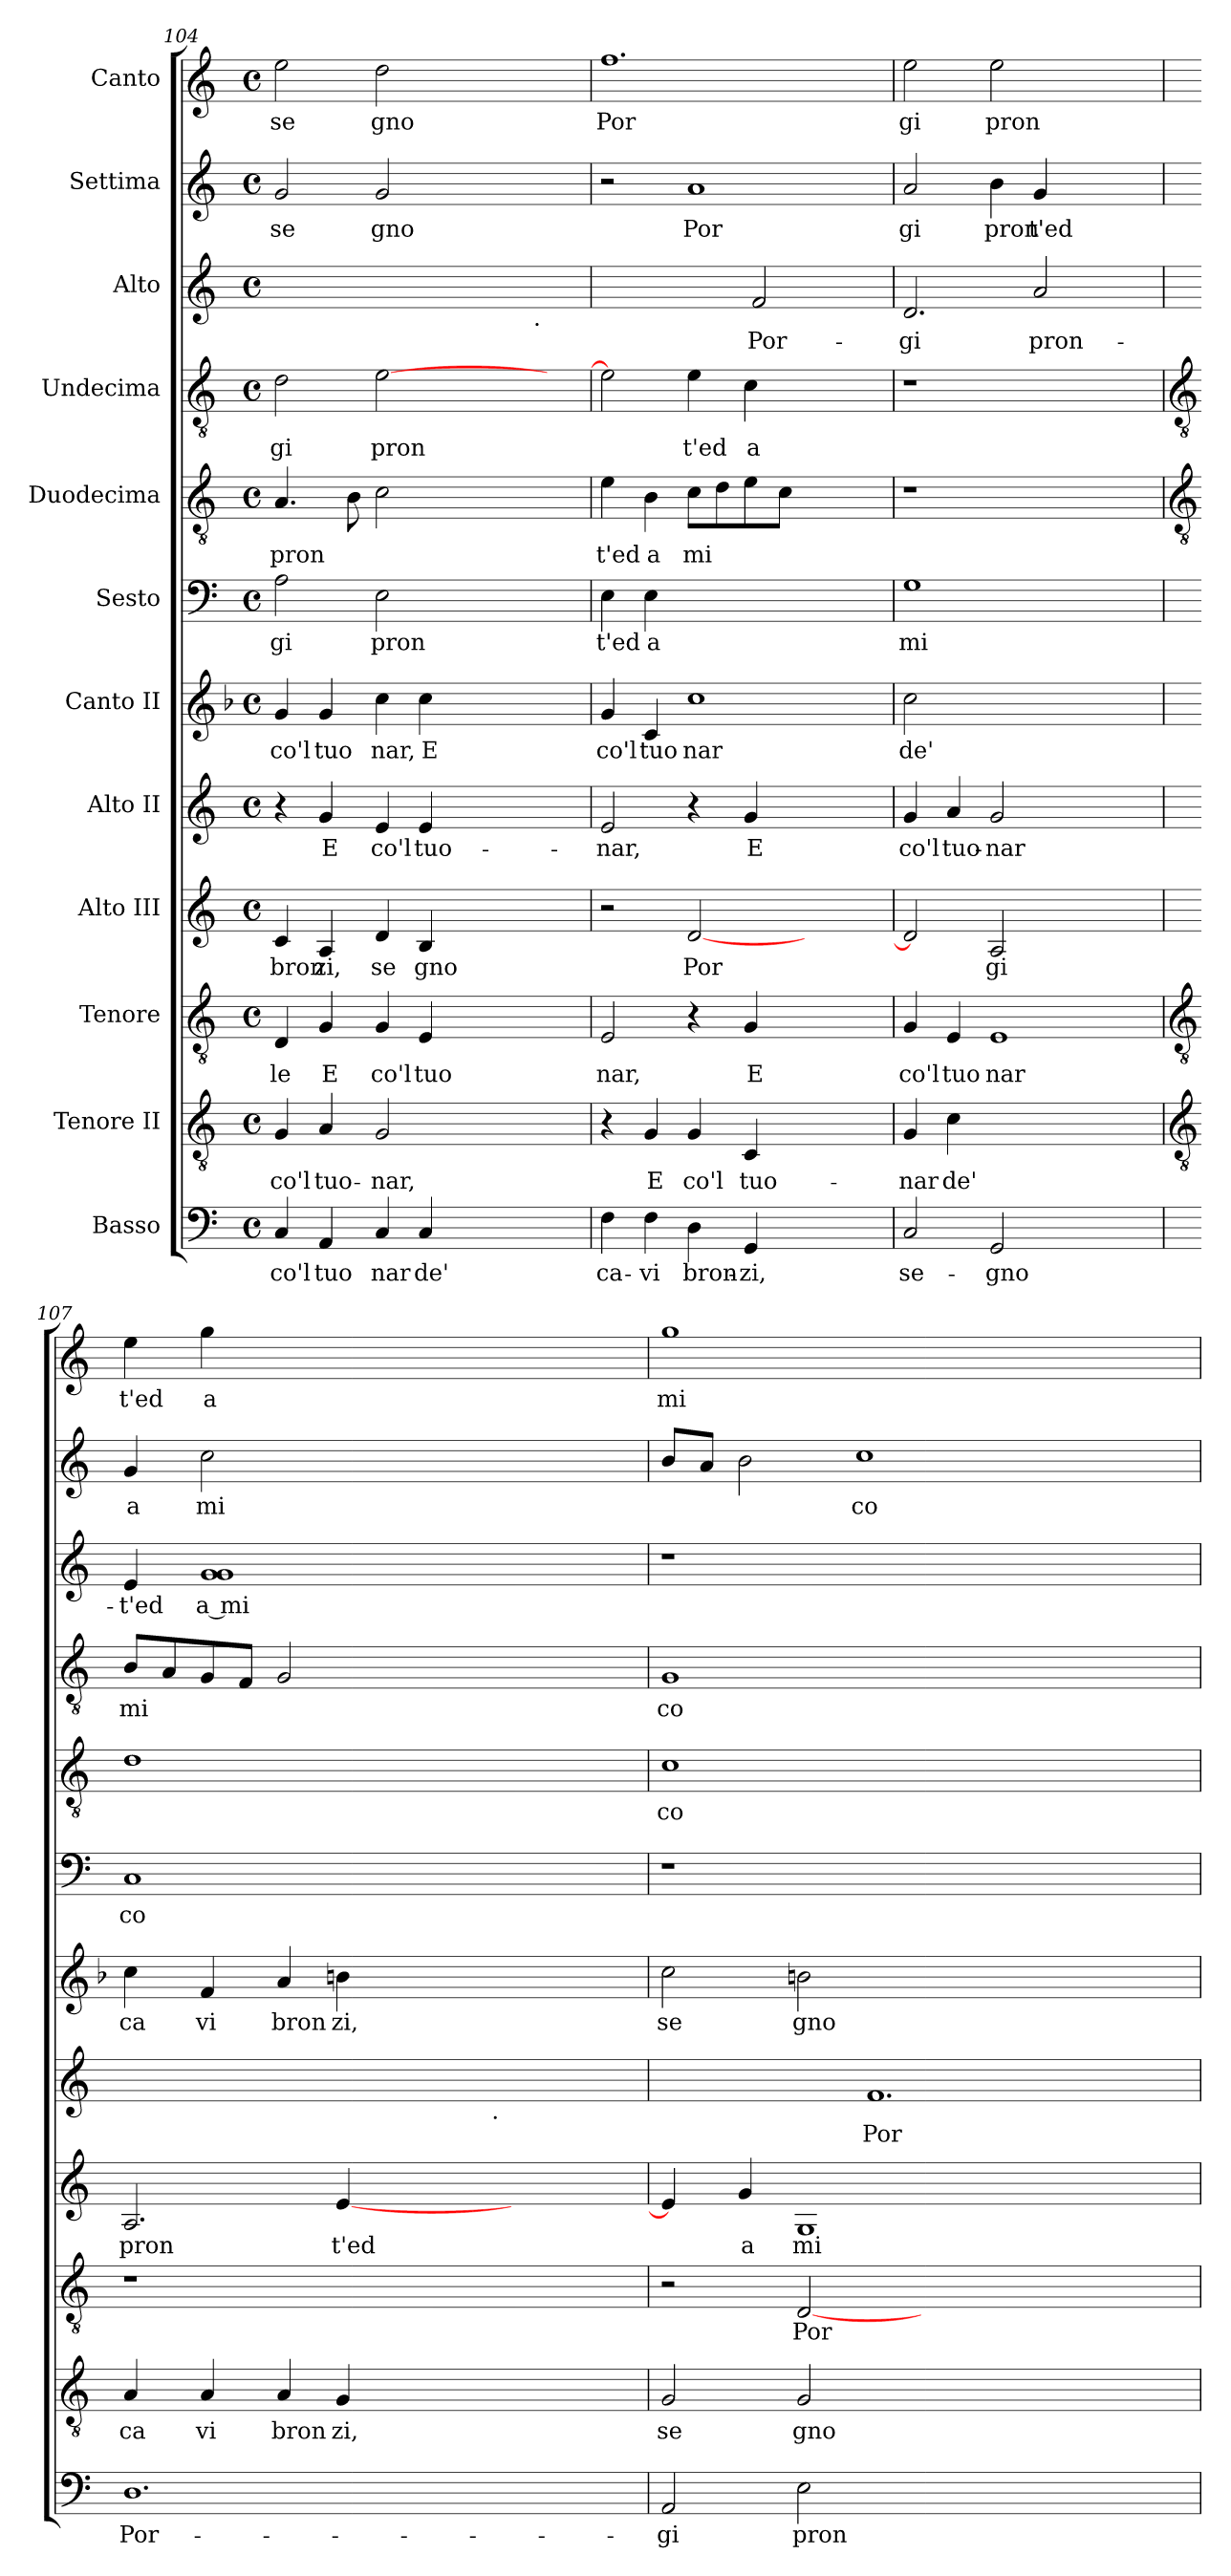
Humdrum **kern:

**kern	**text	**kern	**text	**kern	**text	**kern	**text	**kern	**text	**kern	**text	**kern	**text	**kern	**text	**kern	**text	**kern	**text	**kern	**text	**kern	**text
*part12	*part12	*part11	*part11	*part10	*part10	*part9	*part9	*part8	*part8	*part7	*part7	*part6	*part6	*part5	*part5	*part4	*part4	*part3	*part3	*part2	*part2	*part1	*part1
*staff12	*staff12	*staff11	*staff11	*staff10	*staff10	*staff9	*staff9	*staff8	*staff8	*staff7	*staff7	*staff6	*staff6	*staff5	*staff5	*staff4	*staff4	*staff3	*staff3	*staff2	*staff2	*staff1	*staff1
*I"Basso	*	*I"Tenore II	*	*I"Tenore	*	*I"Alto III	*	*I"Alto II	*	*I"Canto II	*	*I"Sesto	*	*I"Duodecima	*	*I"Undecima	*	*I"Alto	*	*I"Settima	*	*I"Canto	*
!!LO:LB:g=z
*clefF4	*	*clefGv2	*	*clefGv2	*	*clefG2	*	*clefG2	*	*clefG2	*	*clefF4	*	*clefGv2	*	*clefGv2	*	*clefG2	*	*clefG2	*	*clefG2	*
*k[]	*	*k[]	*	*k[]	*	*k[]	*	*k[]	*	*k[b-]	*	*k[]	*	*k[]	*	*k[]	*	*k[]	*	*k[]	*	*k[]	*
*C:	*	*C:	*	*C:	*	*C:	*	*C:	*	*F:	*	*C:	*	*C:	*	*C:	*	*C:	*	*C:	*	*C:	*
*M4/4	*	*M4/4	*	*M4/4	*	*M4/4	*	*M4/4	*	*M4/4	*	*M4/4	*	*M4/4	*	*M4/4	*	*M4/4	*	*M4/4	*	*M4/4	*
*met(c)	*	*met(c)	*	*met(c)	*	*met(c)	*	*met(c)	*	*met(c)	*	*met(c)	*	*met(c)	*	*met(c)	*	*met(c)	*	*met(c)	*	*met(c)	*
=104A	=104A	=104A	=104A	=104A	=104A	=104A	=104A	=104A	=104A	=104A	=104A	=104A	=104A	=104A	=104A	=104A	=104A	=104A	=104A	=104A	=104A	=104A	=104A
!	!LO:LY:b	!	!LO:LY:b	!	!LO:LY:b	!	!LO:LY:b	!	!	!	!LO:LY:b	!	!LO:LY:b	!	!LO:LY:b	!	!LO:LY:b	!	!	!	!LO:LY:b	!	!LO:LY:b
4C/	co'l	4G/	co'l	4D/	le	4c/	bron	4r	.	4g/	co'l	2A\	gi	4.A/	pron	2d\	gi	4ryy	.	2g/	se	2ee\	se
!	!LO:LY:b	!	!LO:LY:b	!	!LO:LY:b	!	!LO:LY:b	!	!LO:LY:b	!	!LO:LY:b	!	!	!	!	!	!	!	!	!	!	!	!
4AA/	tuo	4A/	tuo-	4G/	E	4A/	zi,	4g/	E	4g/	tuo	.	.	.	.	.	.	4ryy	.	.	.	.	.
.	.	.	.	.	.	.	.	.	.	.	.	.	.	8B\	.	.	.	.	.	.	.	.	.
!	!LO:LY:b	!	!LO:LY:b	!	!LO:LY:b	!	!LO:LY:b	!	!LO:LY:b	!	!LO:LY:b	!	!LO:LY:b	!	!	!	!LO:LY:b	!	!	!	!LO:LY:b	!	!LO:LY:b
4C/	nar	2G/	-nar,	4G/	co'l	4d/	se	4e/	co'l	4cc\	nar,	2E\	pron	2c\	.	[2e\	pron	4ryy	.	2g/	gno	2dd\	gno
!	!LO:LY:b	!	!	!	!LO:LY:b	!	!LO:LY:b	!	!LO:LY:b	!	!LO:LY:b	!	!	!	!	!	!	!	!	!	!	!	!
4C/	de'	.	.	4E/	tuo	4B/	gno	4e/	tuo-	4cc\	E	.	.	.	.	.	.	64ryy	.	.	.	.	.
.	.	.	.	.	.	.	.	.	.	.	.	.	.	.	.	.	.	64ryy	.	.	.	.	.
.	.	.	.	.	.	.	.	.	.	.	.	.	.	.	.	.	.	64ryy	.	.	.	.	.
.	.	.	.	.	.	.	.	.	.	.	.	.	.	.	.	.	.	64ryy	.	.	.	.	.
.	.	.	.	.	.	.	.	.	.	.	.	.	.	.	.	.	.	64ryy	.	.	.	.	.
.	.	.	.	.	.	.	.	.	.	.	.	.	.	.	.	.	.	64ryy	.	.	.	.	.
.	.	.	.	.	.	.	.	.	.	.	.	.	.	.	.	.	.	64ryy	.	.	.	.	.
.	.	.	.	.	.	.	.	.	.	.	.	.	.	.	.	.	.	64ryy	.	.	.	.	.
.	.	.	.	.	.	.	.	.	.	.	.	.	.	.	.	.	.	64ryy	.	.	.	.	.
.	.	.	.	.	.	.	.	.	.	.	.	.	.	.	.	.	.	64ryy	.	.	.	.	.
.	.	.	.	.	.	.	.	.	.	.	.	.	.	.	.	.	.	64ryy	.	.	.	.	.
.	.	.	.	.	.	.	.	.	.	.	.	.	.	.	.	.	.	64ryy	.	.	.	.	.
.	.	.	.	.	.	.	.	.	.	.	.	.	.	.	.	.	.	64ryy	.	.	.	.	.
.	.	.	.	.	.	.	.	.	.	.	.	.	.	.	.	.	.	64ryy	.	.	.	.	.
!	!	!	!	!	!	!	!	!	!	!	!	!	!	!	!	!	!	!LO:TX:b:t=.	!	!	!	!	!
.	.	.	.	.	.	.	.	.	.	.	.	.	.	.	.	.	.	64ryy	.	.	.	.	.
.	.	.	.	.	.	.	.	.	.	.	.	.	.	.	.	.	.	4ryy	.	.	.	.	.
8...ryy	.	8...ryy	.	8...ryy	.	8...ryy	.	8...ryy	.	8...ryy	.	8...ryy	.	8...ryy	.	8...ryy	.	.	.	8...ryy	.	8...ryy	.
!!LO:LB:g=z
=105A	=105A	=105A	=105A	=105A	=105A	=105A	=105A	=105A	=105A	=105A	=105A	=105A	=105A	=105A	=105A	=105A	=105A	=105A	=105A	=105A	=105A	=105A	=105A
!	!LO:LY:b	!	!	!	!LO:LY:b	!	!	!	!LO:LY:b	!	!LO:LY:b	!	!LO:LY:b	!	!LO:LY:b	!	!	!	!	!	!	!	!LO:LY:b
4F\	ca-	4r	.	2E/	nar,	2r	.	2e/	-nar,	4g/	co'l	4E\	t'ed	4e\	t'ed	2e\]	.	4ryy	.	2r	.	1.ff	Por
!	!LO:LY:b	!	!LO:LY:b	!	!	!	!	!	!	!	!LO:LY:b	!	!LO:LY:b	!	!LO:LY:b	!	!	!	!	!	!	!	!
4F\	-vi	4G/	E	.	.	.	.	.	.	4c/	tuo	4E\	a	4B\	a	.	.	4ryy	.	.	.	.	.
!	!LO:LY:b	!	!LO:LY:b	!	!	!	!LO:LY:b	!	!	!	!LO:LY:b	!	!	!	!LO:LY:b	!	!LO:LY:b	!	!	!	!LO:LY:b	!	!
4D\	bron-	4G/	co'l	4r	.	[2d/	Por	4r	.	1cc	nar	1ryy	.	8c\L	mi	4e\	t'ed	4ryy	.	1a	Por	.	.
.	.	.	.	.	.	.	.	.	.	.	.	.	.	8d\	.	.	.	.	.	.	.	.	.
!	!LO:LY:b	!	!LO:LY:b	!	!LO:LY:b	!	!	!	!LO:LY:b	!	!	!	!	!	!	!	!LO:LY:b	!	!	!	!	!	!
4GG/	-zi,	4C/	tuo-	4G/	E	.	.	4g/	E	.	.	.	.	8e\	.	4c\	a	64ryy	.	.	.	.	.
!	!	!	!	!	!	!	!	!	!	!	!	!	!	!	!	!	!	!	!LO:LY:b	!	!	!	!
.	.	.	.	.	.	.	.	.	.	.	.	.	.	.	.	.	.	2f/	Por-	.	.	.	.
.	.	.	.	.	.	.	.	.	.	.	.	.	.	8c\J	.	.	.	.	.	.	.	.	.
2ryy	.	2ryy	.	2ryy	.	2ryy	.	2ryy	.	.	.	.	.	2ryy	.	2ryy	.	.	.	.	.	.	.
.	.	.	.	.	.	.	.	.	.	.	.	.	.	.	.	.	.	8...ryy	.	.	.	.	.
!!LO:LB:g=z
=106A	=106A	=106A	=106A	=106A	=106A	=106A	=106A	=106A	=106A	=106A	=106A	=106A	=106A	=106A	=106A	=106A	=106A	=106A	=106A	=106A	=106A	=106A	=106A
!	!LO:LY:b	!	!LO:LY:b	!	!LO:LY:b	!	!	!	!LO:LY:b	!	!LO:LY:b	!	!LO:LY:b	!	!	!	!	!	!LO:LY:b	!	!LO:LY:b	!	!LO:LY:b
2C/	se-	4G/	-nar	4G/	co'l	2d/]	.	4g/	co'l	2cc\	de'	1G	mi	1r	.	1r	.	2.d/	-gi	2a/	gi	2ee\	gi
!	!	!	!LO:LY:b	!	!LO:LY:b	!	!	!	!LO:LY:b	!	!	!	!	!	!	!	!	!	!	!	!	!	!
.	.	4c\	de'	4E/	tuo	.	.	4a/	tuo-	.	.	.	.	.	.	.	.	.	.	.	.	.	.
!	!LO:LY:b	!	!	!	!LO:LY:b	!	!LO:LY:b	!	!LO:LY:b	!	!	!	!	!	!	!	!	!	!	!	!LO:LY:b	!	!LO:LY:b
2GG/	-gno	1ryy	.	1E	nar	2A/	gi	2g/	-nar	1ryy	.	.	.	.	.	.	.	.	.	4b\	pron	2ee\	pron
!	!	!	!	!	!	!	!	!	!	!	!	!	!	!	!	!	!	!	!LO:LY:b	!	!LO:LY:b	!	!
.	.	.	.	.	.	.	.	.	.	.	.	.	.	.	.	.	.	2a/	pron-	4g/	t'ed	.	.
2ryy	.	.	.	.	.	2ryy	.	2ryy	.	.	.	2ryy	.	2ryy	.	2ryy	.	.	.	2ryy	.	2ryy	.
.	.	.	.	.	.	.	.	.	.	.	.	.	.	.	.	.	.	4ryy	.	.	.	.	.
!!LO:LB:g=z
=107A	=107A	=107A	=107A	=107A	=107A	=107A	=107A	=107A	=107A	=107A	=107A	=107A	=107A	=107A	=107A	=107A	=107A	=107A	=107A	=107A	=107A	=107A	=107A
*	*	*clefGv2	*	*clefGv2	*	*	*	*	*	*	*	*	*	*clefGv2	*	*clefGv2	*	*	*	*	*	*	*
!	!LO:LY:b	!	!LO:LY:b	!	!	!	!LO:LY:b	!	!	!	!LO:LY:b	!	!LO:LY:b	!	!	!	!LO:LY:b	!	!LO:LY:b	!	!LO:LY:b	!	!LO:LY:b
1.D	Por-	4A/	ca	1r	.	2.A/	pron	4ryy	.	4cc\	ca	1C	co	1d	.	8B/L	mi	4e/	-t'ed	4g/	a	4ee\	t'ed
.	.	.	.	.	.	.	.	.	.	.	.	.	.	.	.	8A/	.	.	.	.	.	.	.
!	!	!	!LO:LY:b	!	!	!	!	!	!	!	!LO:LY:b	!	!	!	!	!	!	!	!LO:LY:b	!	!LO:LY:b	!	!LO:LY:b
.	.	4A/	vi	.	.	.	.	4ryy	.	4f/	vi	.	.	.	.	8G/	.	1g 1g	a mi-	2cc\	mi	4gg\	a
.	.	.	.	.	.	.	.	.	.	.	.	.	.	.	.	8F/J	.	.	.	.	.	.	.
!	!	!	!LO:LY:b	!	!	!	!	!	!	!	!LO:LY:b	!	!	!	!	!	!	!	!	!	!	!	!
.	.	4A/	bron	.	.	.	.	4ryy	.	4a/	bron	.	.	.	.	2G/	.	.	.	.	.	1ryy	.
!	!	!	!LO:LY:b	!	!	!	!LO:LY:b	!	!	!	!LO:LY:b	!	!	!	!	!	!	!	!	!	!	!	!
.	.	4G/	zi,	.	.	[4e/	t'ed	64ryy	.	4bn\	zi,	.	.	.	.	.	.	.	.	2.ryy	.	.	.
.	.	.	.	.	.	.	.	64ryy	.	.	.	.	.	.	.	.	.	.	.	.	.	.	.
.	.	.	.	.	.	.	.	64ryy	.	.	.	.	.	.	.	.	.	.	.	.	.	.	.
.	.	.	.	.	.	.	.	64ryy	.	.	.	.	.	.	.	.	.	.	.	.	.	.	.
.	.	.	.	.	.	.	.	64ryy	.	.	.	.	.	.	.	.	.	.	.	.	.	.	.
.	.	.	.	.	.	.	.	64ryy	.	.	.	.	.	.	.	.	.	.	.	.	.	.	.
.	.	.	.	.	.	.	.	64ryy	.	.	.	.	.	.	.	.	.	.	.	.	.	.	.
.	.	.	.	.	.	.	.	64ryy	.	.	.	.	.	.	.	.	.	.	.	.	.	.	.
.	.	.	.	.	.	.	.	64ryy	.	.	.	.	.	.	.	.	.	.	.	.	.	.	.
.	.	.	.	.	.	.	.	64ryy	.	.	.	.	.	.	.	.	.	.	.	.	.	.	.
.	.	.	.	.	.	.	.	64ryy	.	.	.	.	.	.	.	.	.	.	.	.	.	.	.
.	.	.	.	.	.	.	.	64ryy	.	.	.	.	.	.	.	.	.	.	.	.	.	.	.
.	.	.	.	.	.	.	.	64ryy	.	.	.	.	.	.	.	.	.	.	.	.	.	.	.
.	.	.	.	.	.	.	.	64ryy	.	.	.	.	.	.	.	.	.	.	.	.	.	.	.
!	!	!	!	!	!	!	!	!LO:TX:b:t=.	!	!	!	!	!	!	!	!	!	!	!	!	!	!	!
.	.	.	.	.	.	.	.	64ryy	.	.	.	.	.	.	.	.	.	.	.	.	.	.	.
.	.	.	.	.	.	.	.	4ryy	.	.	.	.	.	.	.	.	.	.	.	.	.	.	.
.	.	2ryy	.	2ryy	.	2ryy	.	.	.	2ryy	.	2ryy	.	2ryy	.	2ryy	.	.	.	.	.	.	.
.	.	.	.	.	.	.	.	4ryy	.	.	.	.	.	.	.	.	.	.	.	.	.	.	.
.	.	.	.	.	.	.	.	.	.	.	.	.	.	.	.	.	.	4ryy	.	.	.	.	.
.	.	.	.	.	.	.	.	64ryy	.	.	.	.	.	.	.	.	.	.	.	.	.	.	.
!!LO:LB:g=z
=108	=108	=108	=108	=108	=108	=108	=108	=108	=108	=108	=108	=108	=108	=108	=108	=108	=108	=108	=108	=108	=108	=108	=108
!	!LO:LY:b	!	!LO:LY:b	!	!	!	!	!	!	!	!LO:LY:b	!	!	!	!LO:LY:b	!	!LO:LY:b	!	!	!	!	!	!LO:LY:b
2AA/	-gi	2G/	se	2r	.	4e/]	.	4ryy	.	2cc\	se	1r	.	1c	co	1G	co	1r	.	8b/L	.	1gg	mi
.	.	.	.	.	.	.	.	.	.	.	.	.	.	.	.	.	.	.	.	8a/J	.	.	.
!	!	!	!	!	!	!	!LO:LY:b	!	!	!	!	!	!	!	!	!	!	!	!	!	!	!	!
.	.	.	.	.	.	4g/	a	4ryy	.	.	.	.	.	.	.	.	.	.	.	2b\	.	.	.
!	!LO:LY:b	!	!LO:LY:b	!	!LO:LY:b	!	!LO:LY:b	!	!	!	!LO:LY:b	!	!	!	!	!	!	!	!	!	!	!	!
2E\	pron-	2G/	gno	[2D/	Por-	1G	mi	4ryy	.	2bn\	gno	.	.	.	.	.	.	.	.	.	.	.	.
!	!	!	!	!	!	!	!	!	!	!	!	!	!	!	!	!	!	!	!	!	!LO:LY:b	!	!
.	.	.	.	.	.	.	.	64ryy	.	.	.	.	.	.	.	.	.	.	.	1cc	co	.	.
!	!	!	!	!	!	!	!	!	!LO:LY:b	!	!	!	!	!	!	!	!	!	!	!	!	!	!
.	.	.	.	.	.	.	.	1.f	Por	.	.	.	.	.	.	.	.	.	.	.	.	.	.
1ryy	.	1ryy	.	1ryy	.	.	.	.	.	1ryy	.	1ryy	.	1ryy	.	1ryy	.	1ryy	.	.	.	1ryy	.
.	.	.	.	.	.	2ryy	.	.	.	.	.	.	.	.	.	.	.	.	.	.	.	.	.
.	.	.	.	.	.	.	.	.	.	.	.	.	.	.	.	.	.	.	.	2ryy	.	.	.
4ryy	.	4ryy	.	4ryy	.	4ryy	.	.	.	4ryy	.	4ryy	.	4ryy	.	4ryy	.	4ryy	.	.	.	4ryy	.
64ryy	.	64ryy	.	64ryy	.	64ryy	.	.	.	64ryy	.	64ryy	.	64ryy	.	64ryy	.	64ryy	.	64ryy	.	64ryy	.
=	=	=	=	=	=	=	=	=	=	=	=	=	=	=	=	=	=	=	=	=	=	=	=
*-	*-	*-	*-	*-	*-	*-	*-	*-	*-	*-	*-	*-	*-	*-	*-	*-	*-	*-	*-	*-	*-	*-	*-
